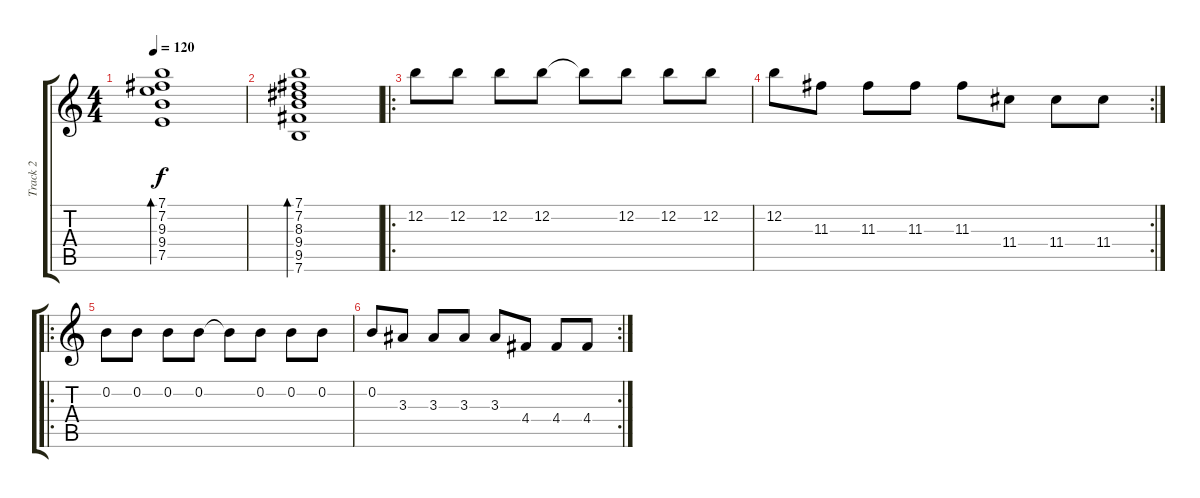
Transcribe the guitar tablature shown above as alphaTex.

\track ("Track 2" "Track 2") {instrument electricguitarjazz}
\staff {score tabs}
\tuning (E4 B3 G3 D3 A2 E2) {hide}
\ts (4 4)
\tempo 120
\clef g2
\ks c
(7.1 7.2 9.3 9.4 7.5).1{bd 480 dy f} |
(7.1 7.2 8.3 9.4 9.5 7.6).1{bd 480} |
\ro
12.2.8{instrument distortionguitar} 12.2.8 12.2.8 12.2.8 12.2{t}.8 12.2.8 12.2.8 12.2.8 |
\rc 2
12.2.8 11.3.8 11.3.8 11.3.8 11.3.8 11.4.8 11.4.8 11.4.8 |
\ro
0.2.8{instrument distortionguitar} 0.2.8 0.2.8 0.2.8 0.2{t}.8 0.2.8 0.2.8 0.2.8 |
\rc 2
0.2.8 3.3.8 3.3.8 3.3.8 3.3.8 4.4.8 4.4.8 4.4.8
